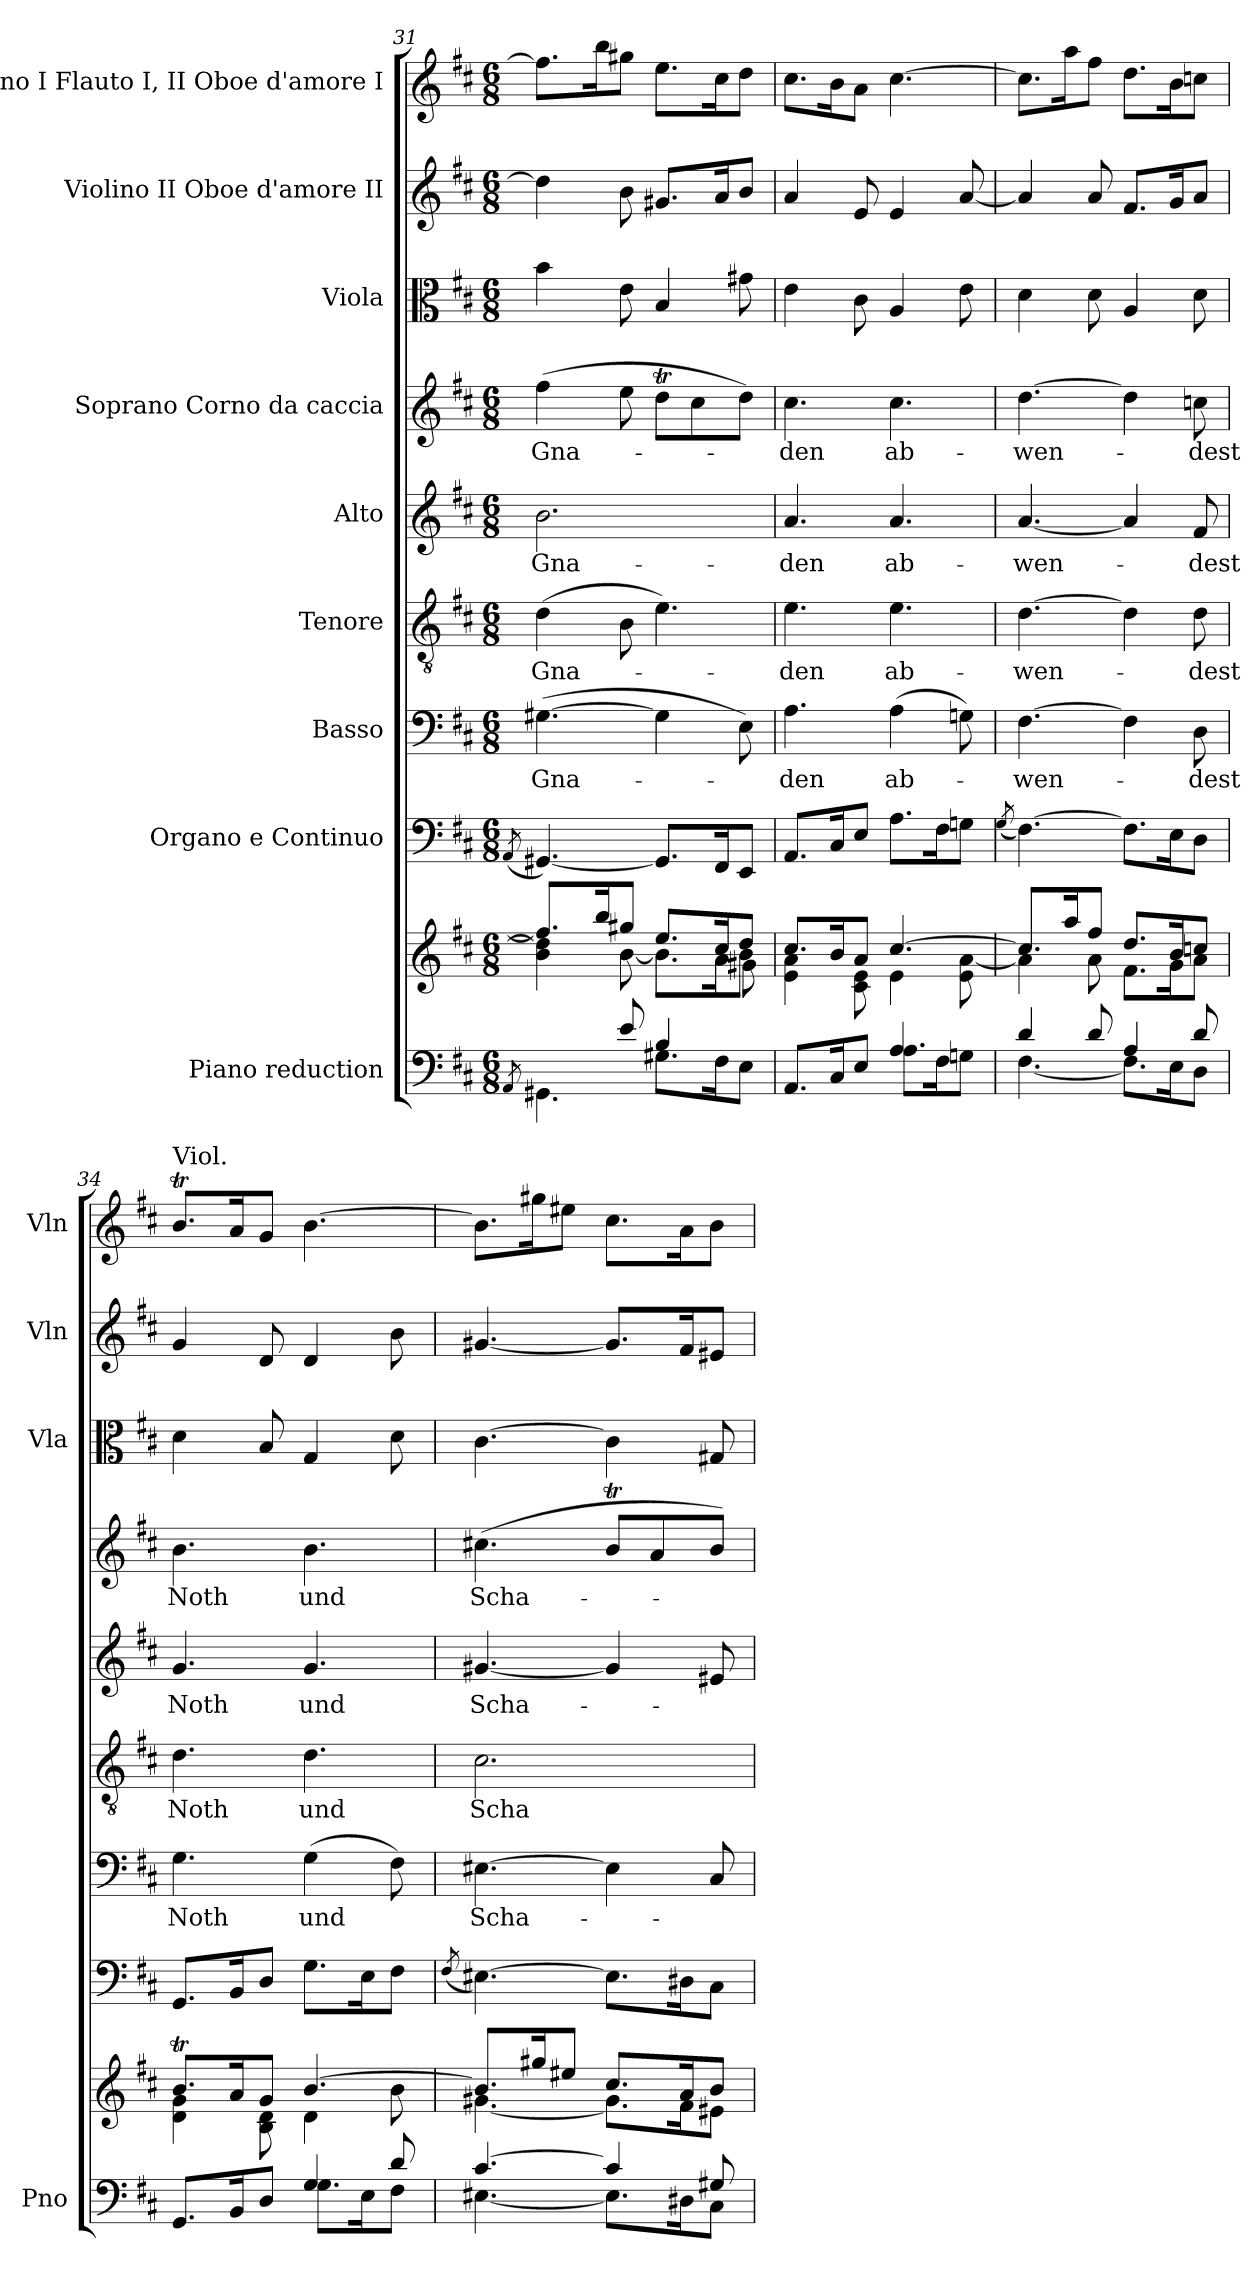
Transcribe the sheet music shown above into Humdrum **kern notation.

**kern	**kern	**kern	**kern	**text	**kern	**text	**kern	**text	**kern	**text	**kern	**kern	**kern
*part9	*part9	*part8	*part7	*part7	*part6	*part6	*part5	*part5	*part4	*part4	*part3	*part2	*part1
*staff10	*staff9	*staff8	*staff7	*staff7	*staff6	*staff6	*staff5	*staff5	*staff4	*staff4	*staff3	*staff2	*staff1
*I"Piano reduction	*	*I"Organo e Continuo	*I"Basso	*	*I"Tenore	*	*I"Alto	*	*I"Soprano Corno da caccia	*	*I"Viola	*I"Violino II Oboe d'amore II	*I"Violino I Flauto I, II Oboe d'amore I
*I'Pno	*	*	*	*	*	*	*	*	*	*	*I'Vla	*I'Vln	*I'Vln
*clefF4	*clefG2	*clefF4	*clefF4	*	*clefGv2	*	*clefG2	*	*clefG2	*	*clefC3	*clefG2	*clefG2
*k[f#c#]	*k[f#c#]	*k[f#c#]	*k[f#c#]	*	*k[f#c#]	*	*k[f#c#]	*	*k[f#c#]	*	*k[f#c#]	*k[f#c#]	*k[f#c#]
*M6/8	*M6/8	*M6/8	*M6/8	*	*M6/8	*	*M6/8	*	*M6/8	*	*M6/8	*M6/8	*M6/8
=31	=31	=31	=31	=31	=31	=31	=31	=31	=31	=31	=31	=31	=31
*^	*	*	*	*	*	*	*	*	*	*	*	*	*
.	8qAA/	.	(<8qAA/	.	.	.	.	.	.	.	.	.	.	.
*	*	*^	*	*	*	*	*	*	*	*	*	*	*	*
*	*	*	*^	*	*	*	*	*	*	*	*	*	*	*	*
!	!	!	!	!	!	!	!LO:LY:b	!	!LO:LY:b	!	!LO:LY:b	!	!LO:LY:b	!	!	!
4ryy	4.GG#X\	8.ff#/L]	4b\ 4dd\]	8ryy	[4.GG#X/)	(>[4.G#X\	Gna-	(>4d\	Gna-	2.b\	Gna-	(>4ff#\	Gna-	4b\	4dd\]	8.ff#\L]
*	*	*	*v	*v	*	*	*	*	*	*	*	*	*	*	*	*
.	.	16bb/K	.	.	.	.	.	.	.	.	.	.	.	.	16bb\K
8e/	.	8gg#X/J	[8b\	.	.	.	8B\	.	.	.	8ee\	.	8e\	8b\	8gg#X\J
4B/	8.G#X\L	8.ee/L	8.b\L]	8.GG#/L]	4G#\]	.	4.e\)	.	.	.	8ddT\L	.	4B/	8.g#X/L	8.ee\L
.	.	.	.	.	.	.	.	.	.	.	8cc#\	.	.	.	.
.	16F#\K	16cc#/K	16a\K	16FF#/K	.	.	.	.	.	.	.	.	.	16a/K	16cc#\K
*	*	*	*^	*	*	*	*	*	*	*	*	*	*	*	*
8ryy	8E\J	8dd/J	8b\J	8g#X\	8EE/J	8E\)	.	.	.	.	.	8dd\J)	.	8g#X\	8b/J	8dd\J
=32	=32	=32	=32	=32	=32	=32	=32	=32	=32	=32	=32	=32	=32	=32	=32	=32
!	!	!	!	!	!	!	!LO:LY:b	!	!LO:LY:b	!	!LO:LY:b	!	!LO:LY:b	!	!	!
*	*	*	*v	*v	*	*	*	*	*	*	*	*	*	*	*	*
4.ryy	8.AA/L	8.cc#/L	4e\ 4a\	8.AA/L	4.A\	-den	4.e\	-den	4.a/	-den	4.cc#\	-den	4e\	4a/	8.cc#\L
.	16C#/K	16b/K	.	16C#/K	.	.	.	.	.	.	.	.	.	.	16b\K
.	8E/J	8a/J	8c#\ 8e\	8E/J	.	.	.	.	.	.	.	.	8c#\	8e/	8a\J
!	!	!	!	!	!	!LO:LY:b	!	!LO:LY:b	!	!LO:LY:b	!	!LO:LY:b	!	!	!
4A/	8.A\L	[4.cc#/	4e\	8.A\L	(>4A\	ab-	4.e\	ab-	4.a/	ab-	4.cc#\	ab-	4A/	4e/	[4.cc#\
.	16F#\K	.	.	16F#\K	.	.	.	.	.	.	.	.	.	.	.
8rBByy	8Gn\J	.	8e\ [8a\	8Gn\J	8Gn\)	.	.	.	.	.	.	.	8e\	[8a/	.
!!LO:PB:g=z
=33	=33	=33	=33	=33	=33	=33	=33	=33	=33	=33	=33	=33	=33	=33	=33
.	.	.	.	(<8qG/	.	.	.	.	.	.	.	.	.	.	.
!	!	!	!	!	!	!LO:LY:b	!	!LO:LY:b	!	!LO:LY:b	!	!LO:LY:b	!	!	!
4d/	[4.F#\	8.cc#/L]	4a\]	[4.F#\)	[4.F#\	-wen-	[4.d\	-wen-	[4.a/	-wen-	[4.dd\	-wen-	4d\	4a/]	8.cc#\L]
.	.	16aa/K	.	.	.	.	.	.	.	.	.	.	.	.	16aa\K
8d/	.	8ff#/J	8a\	.	.	.	.	.	.	.	.	.	8d\	8a/	8ff#\J
4A/	8.F#\L]	8.dd/L	8.f#\L	8.F#\L]	4F#\]	.	4d\]	.	4a/]	.	4dd\]	.	4A/	8.f#/L	8.dd\L
.	16E\K	16b/K	16g\K	16E\K	.	.	.	.	.	.	.	.	.	16g/K	16b\K
!	!	!	!	!	!	!LO:LY:b	!	!LO:LY:b	!	!LO:LY:b	!	!LO:LY:b	!	!	!
8d/	8D\J	8ccn/J	8a\J	8D\J	8D\	-dest	8d\	-dest	8f#/	-dest	8ccn\	-dest	8d\	8a/J	8ccn\J
=34	=34	=34	=34	=34	=34	=34	=34	=34	=34	=34	=34	=34	=34	=34	=34
!	!	!	!	!	!	!	!	!	!	!	!	!	!	!	!LO:TX:a:t=Viol.
!	!	!	!	!	!	!LO:LY:b	!	!LO:LY:b	!	!LO:LY:b	!	!LO:LY:b	!	!	!
8.GG/L	4.ryy	8.bT/L	4d\ 4g\	8.GG/L	4.G\	Noth	4.d\	Noth	4.g/	Noth	4.b\	Noth	4d\	4g/	8.bT/L
16BB/K	.	16a/K	.	16BB/K	.	.	.	.	.	.	.	.	.	.	16a/K
8D/J	.	8g/J	8B\ 8d\	8D/J	.	.	.	.	.	.	.	.	8B/	8d/	8g/J
!	!	!	!	!	!	!LO:LY:b	!	!LO:LY:b	!	!LO:LY:b	!	!LO:LY:b	!	!	!
4G/	8.G\L	[4.b/	4d\	8.G\L	(>4G\	und	4.d\	und	4.g/	und	4.b\	und	4G/	4d/	[4.b\
.	16E\K	.	.	16E\K	.	.	.	.	.	.	.	.	.	.	.
8d/	8F#\J	.	8b\	8F#\J	8F#\)	.	.	.	.	.	.	.	8d\	8b\	.
=35	=35	=35	=35	=35	=35	=35	=35	=35	=35	=35	=35	=35	=35	=35	=35
.	.	.	.	(<8qF#/	.	.	.	.	.	.	.	.	.	.	.
!	!	!	!	!	!	!LO:LY:b	!	!LO:LY:b	!	!LO:LY:b	!	!LO:LY:b	!	!	!
[4.c#/	[4.E#X\	8.b/L]	[4.g#X\	[4.E#X\)	[4.E#X\	Scha-	2.c#\	Scha-	[4.g#X/	Scha-	(>4.cc#X\	Scha-	[4.c#\	[4.g#X/	8.b\L]
.	.	16gg#X/K	.	.	.	.	.	.	.	.	.	.	.	.	16gg#X\K
.	.	8ee#X/J	.	.	.	.	.	.	.	.	.	.	.	.	8ee#X\J
4c#/]	8.E#\L]	8.cc#/L	8.g#\L]	8.E#\L]	4E#\]	.	.	.	4g#/]	.	8bT/L	.	4c#\]	8.g#/L]	8.cc#\L
.	.	.	.	.	.	.	.	.	.	.	8a/	.	.	.	.
.	16D#X\K	16a/K	16f#\K	16D#X\K	.	.	.	.	.	.	.	.	.	16f#/K	16a\K
8G#X/	8C#\J	8b/J	8e#X\J	8C#\J	8C#/	.	.	.	8e#X/	.	8b/J)	.	8G#X/	8e#X/J	8b\J
*v	*v	*	*	*	*	*	*	*	*	*	*	*	*	*	*
*	*v	*v	*	*	*	*	*	*	*	*	*	*	*	*
=	=	=	=	=	=	=	=	=	=	=	=	=	=
*-	*-	*-	*-	*-	*-	*-	*-	*-	*-	*-	*-	*-	*-
